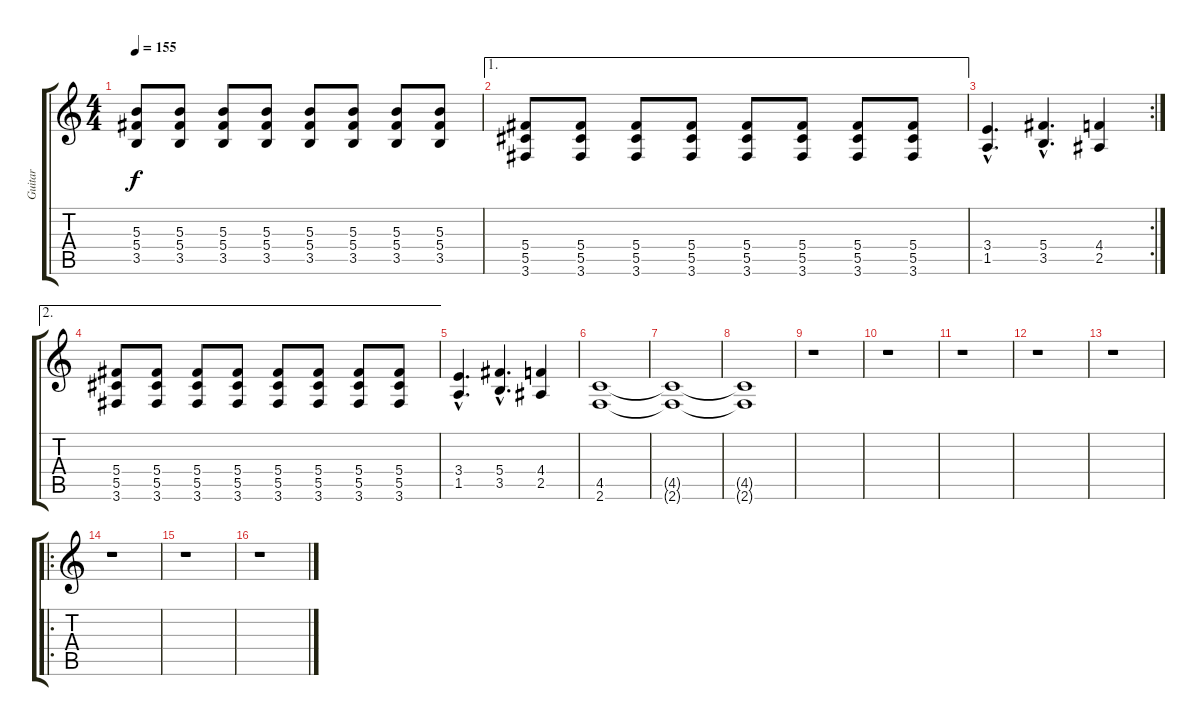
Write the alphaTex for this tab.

\track ("Guitar" "Guitar") {instrument overdrivenguitar}
\staff {score tabs}
\tuning (Eb4 Bb3 Gb3 Db3 Ab2 Eb2) {hide}
\ts (4 4)
\tempo 155
\clef g2
\ks c
(5.3 5.4 3.5).8{dy f} (5.3 5.4 3.5).8 (5.3 5.4 3.5).8 (5.3 5.4 3.5).8 (5.3 5.4 3.5).8 (5.3 5.4 3.5).8 (5.3 5.4 3.5).8 (5.3 5.4 3.5).8 |
\ae 1
(5.4 5.5 3.6).8 (5.4 5.5 3.6).8 (5.4 5.5 3.6).8 (5.4 5.5 3.6).8 (5.4 5.5 3.6).8 (5.4 5.5 3.6).8 (5.4 5.5 3.6).8 (5.4 5.5 3.6).8 |
\rc 2
(3.4{hac} 1.5{hac}).4{d} (5.4{hac} 3.5{hac}).4{d} (4.4 2.5).4 |
\ae 2
(5.4 5.5 3.6).8 (5.4 5.5 3.6).8 (5.4 5.5 3.6).8 (5.4 5.5 3.6).8 (5.4 5.5 3.6).8 (5.4 5.5 3.6).8 (5.4 5.5 3.6).8 (5.4 5.5 3.6).8 |
(3.4{hac} 1.5{hac}).4{d} (5.4{hac} 3.5{hac}).4{d} (4.4 2.5).4 |
(4.5 2.6).1 |
(4.5{t} 2.6{t}).1 |
(4.5{t} 2.6{t}).1 |
r.1 |
r.1 |
r.1 |
r.1 |
r.1 |
\ro
r.1 |
r.1 |
r.1
